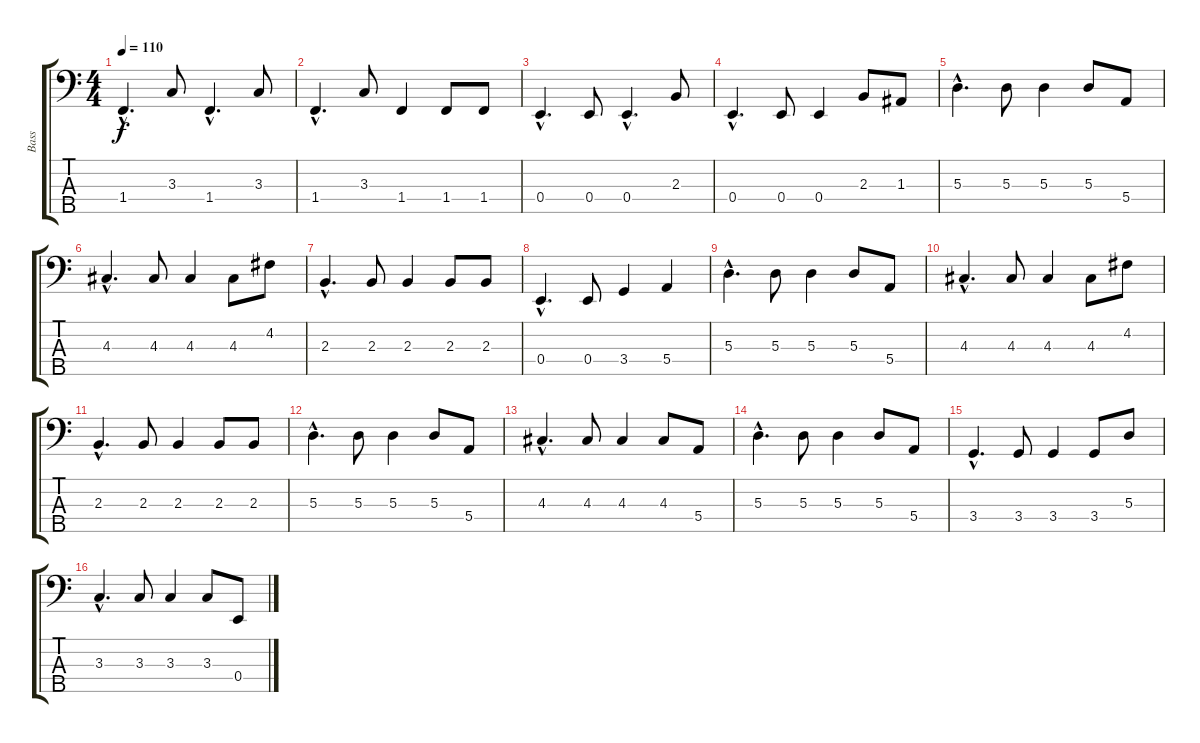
\track ("Bass" "Bass") {instrument acousticbass}
\staff {score tabs}
\tuning (G2 D2 A1 E1 B0) {hide}
\ts (4 4)
\tempo 110
\clef f4
\ks c
1.4{hac}.4{d dy f} 3.3.8 1.4{hac}.4{d} 3.3.8 |
1.4{hac}.4{d} 3.3.8 1.4.4 1.4.8 1.4.8 |
0.4{hac}.4{d} 0.4.8 0.4{hac}.4{d} 2.3.8 |
0.4{hac}.4{d} 0.4.8 0.4.4 2.3.8 1.3.8 |
5.3{hac}.4{d} 5.3.8 5.3.4 5.3.8 5.4.8 |
4.3{hac}.4{d} 4.3.8 4.3.4 4.3.8 4.2.8 |
2.3{hac}.4{d} 2.3.8 2.3.4 2.3.8 2.3.8 |
0.4{hac}.4{d} 0.4.8 3.4.4 5.4.4 |
5.3{hac}.4{d} 5.3.8 5.3.4 5.3.8 5.4.8 |
4.3{hac}.4{d} 4.3.8 4.3.4 4.3.8 4.2.8 |
2.3{hac}.4{d} 2.3.8 2.3.4 2.3.8 2.3.8 |
5.3{hac}.4{d} 5.3.8 5.3.4 5.3.8 5.4.8 |
4.3{hac}.4{d} 4.3.8 4.3.4 4.3.8 5.4.8 |
5.3{hac}.4{d} 5.3.8 5.3.4 5.3.8 5.4.8 |
3.4{hac}.4{d} 3.4.8 3.4.4 3.4.8 5.3.8 |
3.3{hac}.4{d} 3.3.8 3.3.4 3.3.8 0.4.8
